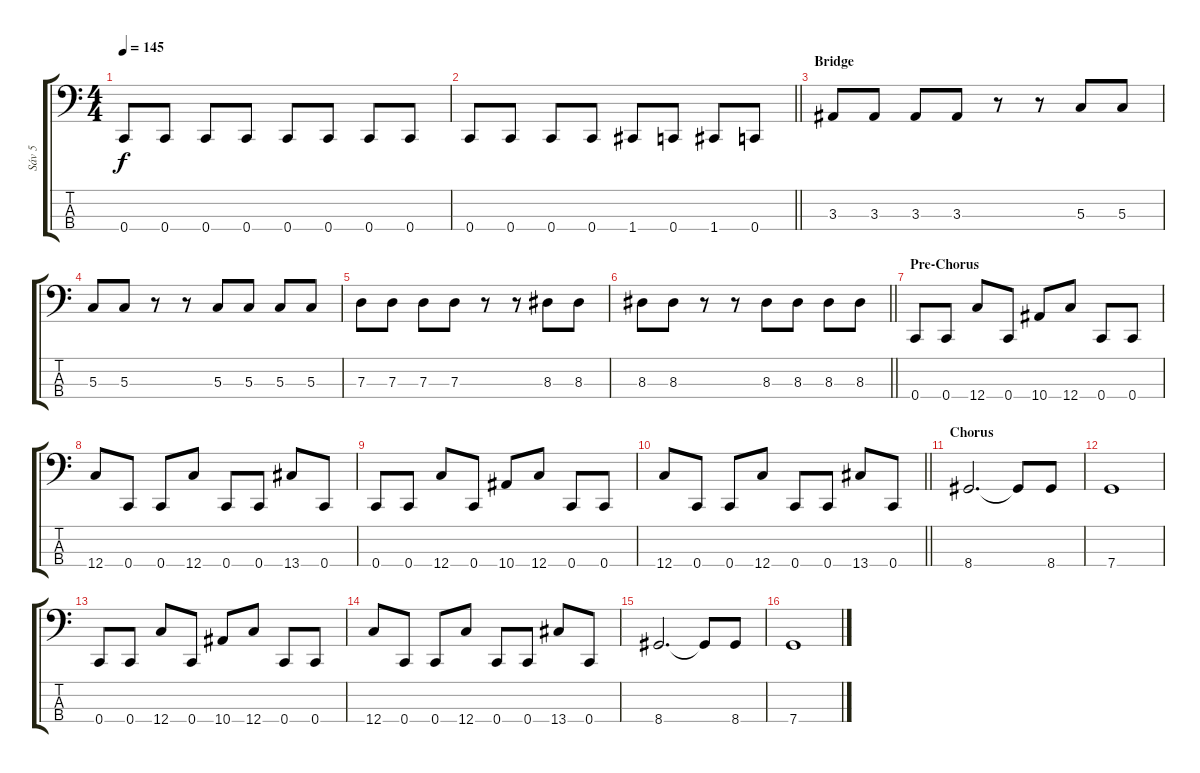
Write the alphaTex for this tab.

\track ("Sáv 5" "Sáv 5") {instrument electricbassfinger}
\staff {score tabs}
\tuning (F2 C2 G1 C1) {hide}
\ts (4 4)
\tempo 145
\clef f4
\ks c
0.4.8{dy f} 0.4.8 0.4.8 0.4.8 0.4.8 0.4.8 0.4.8 0.4.8 |
\barLineRight lightlight
0.4.8 0.4.8 0.4.8 0.4.8 1.4.8 0.4.8 1.4.8 0.4.8 |
\section ("" "Bridge")
3.3.8 3.3.8 3.3.8 3.3.8 r.8 r.8 5.3.8 5.3.8 |
5.3.8 5.3.8 r.8 r.8 5.3.8 5.3.8 5.3.8 5.3.8 |
7.3.8 7.3.8 7.3.8 7.3.8 r.8 r.8 8.3.8 8.3.8 |
\barLineRight lightlight
8.3.8 8.3.8 r.8 r.8 8.3.8 8.3.8 8.3.8 8.3.8 |
\section ("" "Pre-Chorus")
0.4.8 0.4.8 12.4.8 0.4.8 10.4.8 12.4.8 0.4.8 0.4.8 |
12.4.8 0.4.8 0.4.8 12.4.8 0.4.8 0.4.8 13.4.8 0.4.8 |
0.4.8 0.4.8 12.4.8 0.4.8 10.4.8 12.4.8 0.4.8 0.4.8 |
\barLineRight lightlight
12.4.8 0.4.8 0.4.8 12.4.8 0.4.8 0.4.8 13.4.8 0.4.8 |
\section ("" "Chorus")
8.4.2{d} 8.4{t}.8 8.4.8 |
7.4.1 |
0.4.8 0.4.8 12.4.8 0.4.8 10.4.8 12.4.8 0.4.8 0.4.8 |
12.4.8 0.4.8 0.4.8 12.4.8 0.4.8 0.4.8 13.4.8 0.4.8 |
8.4.2{d} 8.4{t}.8 8.4.8 |
7.4.1
